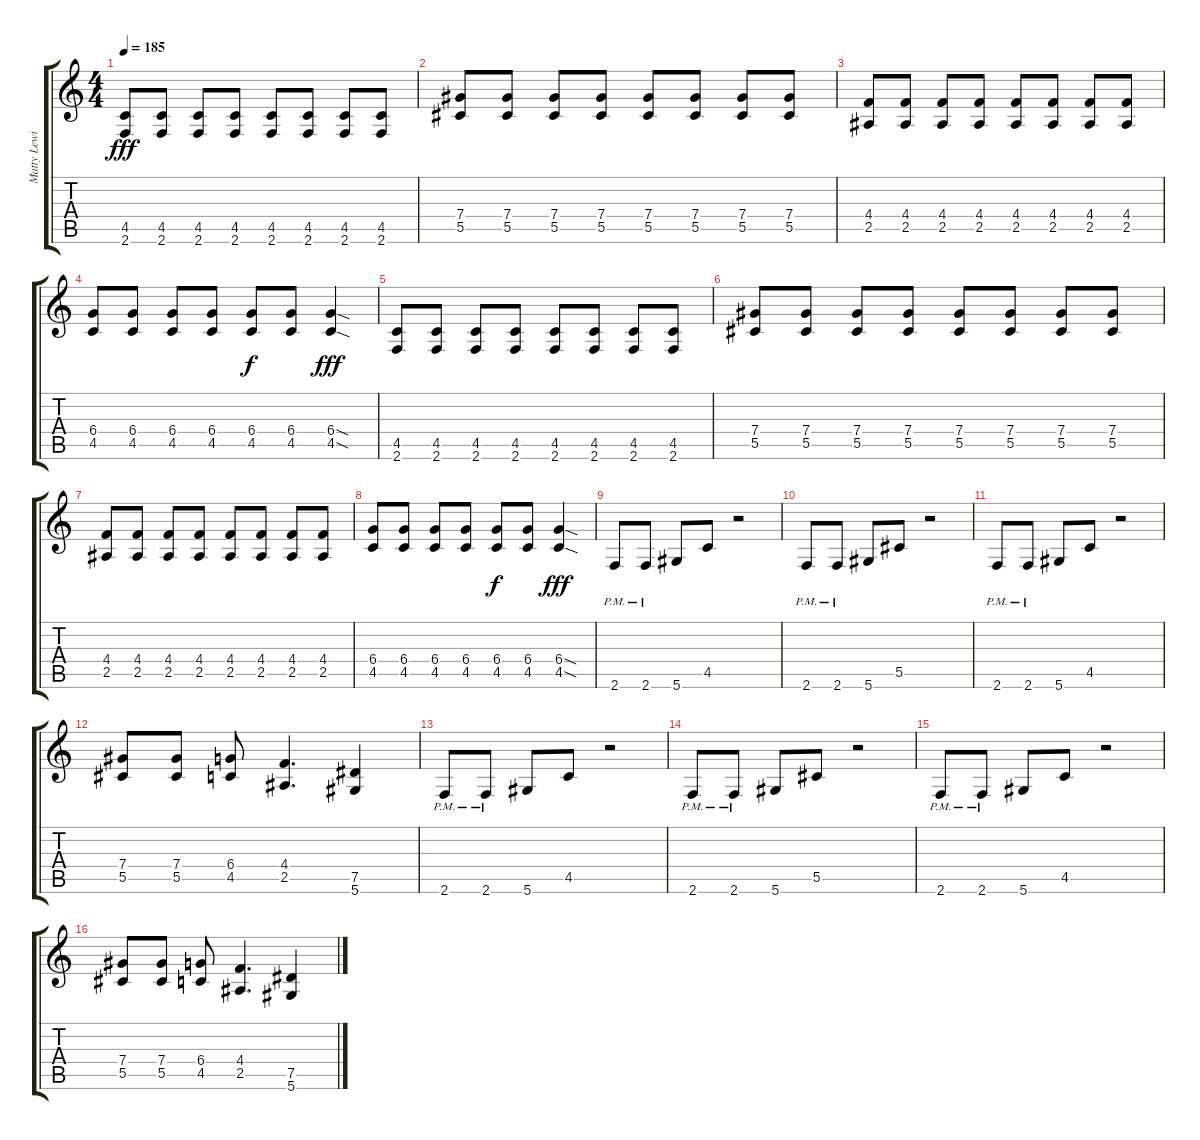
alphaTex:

\track ("Matty Lewis" "Matty Lewi") {instrument overdrivenguitar}
\staff {score tabs}
\tuning (Eb4 Bb3 Gb3 Db3 Ab2 Eb2) {hide}
\ts (4 4)
\tempo 185
\clef g2
\ks c
(4.5 2.6).8{dy fff} (4.5 2.6).8 (4.5 2.6).8 (4.5 2.6).8 (4.5 2.6).8 (4.5 2.6).8 (4.5 2.6).8 (4.5 2.6).8 |
(7.4 5.5).8 (7.4 5.5).8 (7.4 5.5).8 (7.4 5.5).8 (7.4 5.5).8 (7.4 5.5).8 (7.4 5.5).8 (7.4 5.5).8 |
(4.4 2.5).8 (4.4 2.5).8 (4.4 2.5).8 (4.4 2.5).8 (4.4 2.5).8 (4.4 2.5).8 (4.4 2.5).8 (4.4 2.5).8 |
(6.4 4.5).8 (6.4 4.5).8 (6.4 4.5).8 (6.4 4.5).8 (6.4 4.5).8{dy f} (6.4 4.5).8 (6.4{sod} 4.5{sod}).4{dy fff} |
(4.5 2.6).8 (4.5 2.6).8 (4.5 2.6).8 (4.5 2.6).8 (4.5 2.6).8 (4.5 2.6).8 (4.5 2.6).8 (4.5 2.6).8 |
(7.4 5.5).8 (7.4 5.5).8 (7.4 5.5).8 (7.4 5.5).8 (7.4 5.5).8 (7.4 5.5).8 (7.4 5.5).8 (7.4 5.5).8 |
(4.4 2.5).8 (4.4 2.5).8 (4.4 2.5).8 (4.4 2.5).8 (4.4 2.5).8 (4.4 2.5).8 (4.4 2.5).8 (4.4 2.5).8 |
(6.4 4.5).8 (6.4 4.5).8 (6.4 4.5).8 (6.4 4.5).8 (6.4 4.5).8{dy f} (6.4 4.5).8 (6.4{sod} 4.5{sod}).4{dy fff} |
2.6{pm}.8 2.6{pm}.8 5.6.8 4.5.8 r.2 |
2.6{pm}.8 2.6{pm}.8 5.6.8 5.5.8 r.2 |
2.6{pm}.8 2.6{pm}.8 5.6.8 4.5.8 r.2 |
(7.4 5.5).8 (7.4 5.5).8 (6.4 4.5).8 (4.4 2.5).4{d} (7.5 5.6).4 |
2.6{pm}.8 2.6{pm}.8 5.6.8 4.5.8 r.2 |
2.6{pm}.8 2.6{pm}.8 5.6.8 5.5.8 r.2 |
2.6{pm}.8 2.6{pm}.8 5.6.8 4.5.8 r.2 |
(7.4 5.5).8 (7.4 5.5).8 (6.4 4.5).8 (4.4 2.5).4{d} (7.5 5.6).4
